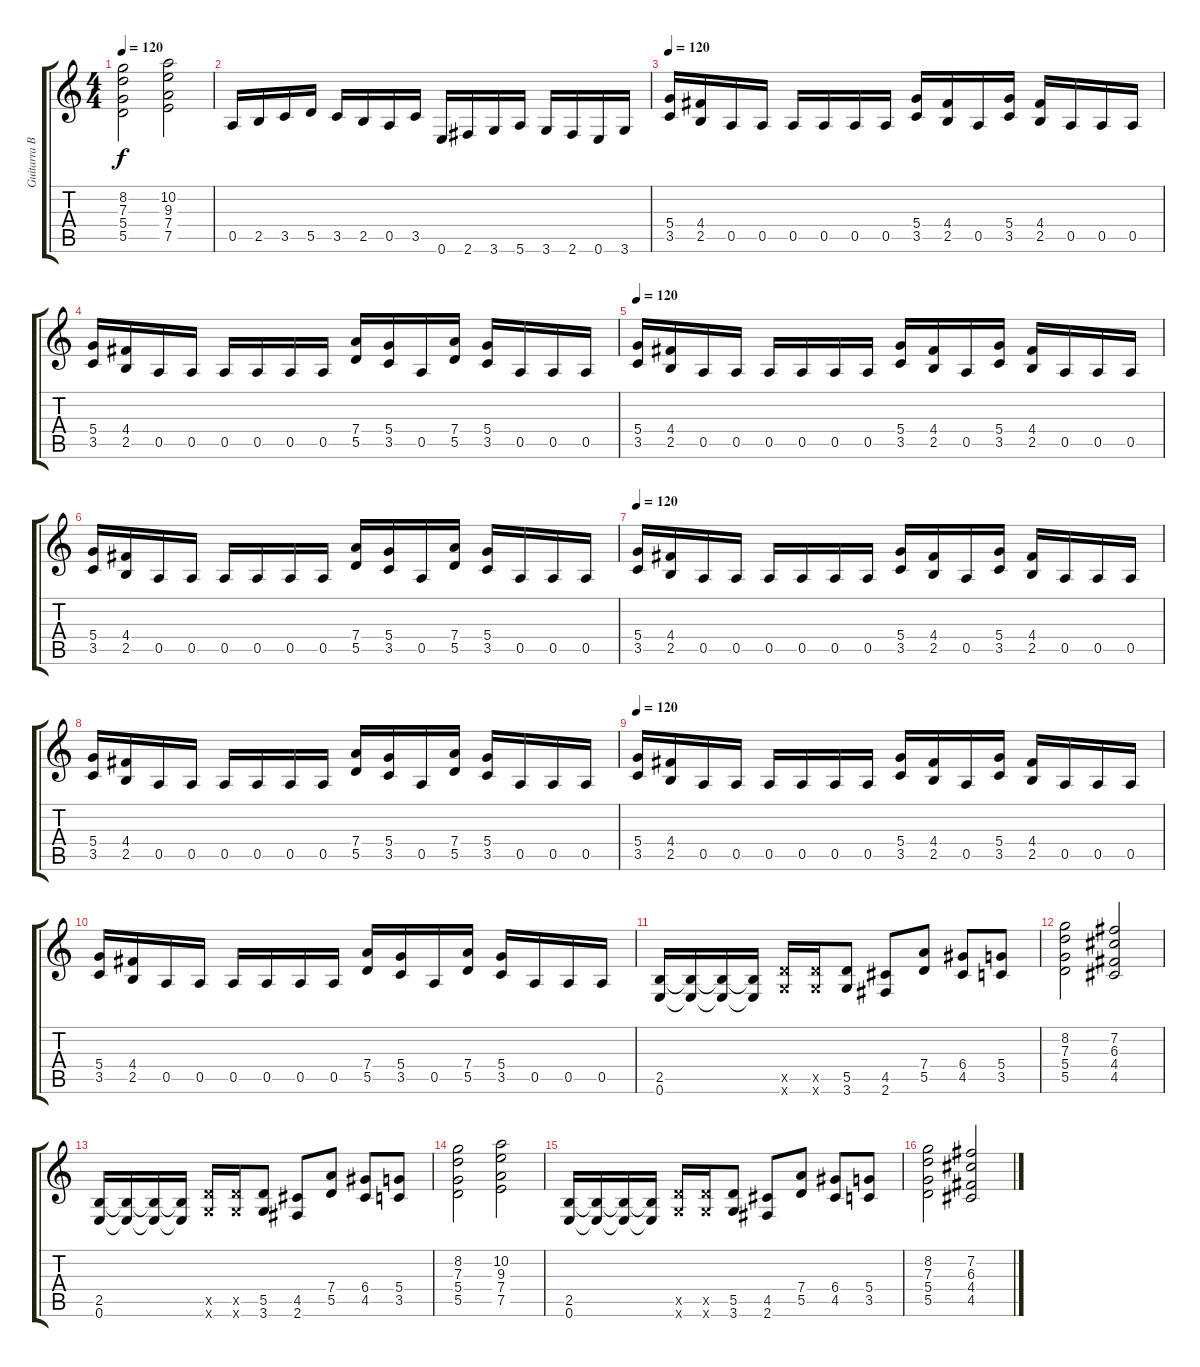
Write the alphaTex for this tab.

\track ("Guitarra Base" "Guitarra B") {instrument distortionguitar}
\staff {score tabs}
\tuning (E4 B3 G3 D3 A2 E2) {hide}
\ts (4 4)
\tempo 120
\clef g2
\ks c
(8.2 7.3 5.4 5.5).2{dy f} (10.2 9.3 7.4 7.5).2 |
0.5.16 2.5.16 3.5.16 5.5.16 3.5.16 2.5.16 0.5.16 3.5.16 0.6.16 2.6.16 3.6.16 5.6.16 3.6.16 2.6.16 0.6.16 3.6.16 |
\tempo 120
(5.4 3.5).16 (4.4 2.5).16 0.5.16 0.5.16 0.5.16 0.5.16 0.5.16 0.5.16 (5.4 3.5).16 (4.4 2.5).16 0.5.16 (5.4 3.5).16 (4.4 2.5).16 0.5.16 0.5.16 0.5.16 |
(5.4 3.5).16 (4.4 2.5).16 0.5.16 0.5.16 0.5.16 0.5.16 0.5.16 0.5.16 (7.4 5.5).16 (5.4 3.5).16 0.5.16 (7.4 5.5).16 (5.4 3.5).16 0.5.16 0.5.16 0.5.16 |
\tempo 120
(5.4 3.5).16 (4.4 2.5).16 0.5.16 0.5.16 0.5.16 0.5.16 0.5.16 0.5.16 (5.4 3.5).16 (4.4 2.5).16 0.5.16 (5.4 3.5).16 (4.4 2.5).16 0.5.16 0.5.16 0.5.16 |
(5.4 3.5).16 (4.4 2.5).16 0.5.16 0.5.16 0.5.16 0.5.16 0.5.16 0.5.16 (7.4 5.5).16 (5.4 3.5).16 0.5.16 (7.4 5.5).16 (5.4 3.5).16 0.5.16 0.5.16 0.5.16 |
\tempo 120
(5.4 3.5).16 (4.4 2.5).16 0.5.16 0.5.16 0.5.16 0.5.16 0.5.16 0.5.16 (5.4 3.5).16 (4.4 2.5).16 0.5.16 (5.4 3.5).16 (4.4 2.5).16 0.5.16 0.5.16 0.5.16 |
(5.4 3.5).16 (4.4 2.5).16 0.5.16 0.5.16 0.5.16 0.5.16 0.5.16 0.5.16 (7.4 5.5).16 (5.4 3.5).16 0.5.16 (7.4 5.5).16 (5.4 3.5).16 0.5.16 0.5.16 0.5.16 |
\tempo 120
(5.4 3.5).16 (4.4 2.5).16 0.5.16 0.5.16 0.5.16 0.5.16 0.5.16 0.5.16 (5.4 3.5).16 (4.4 2.5).16 0.5.16 (5.4 3.5).16 (4.4 2.5).16 0.5.16 0.5.16 0.5.16 |
(5.4 3.5).16 (4.4 2.5).16 0.5.16 0.5.16 0.5.16 0.5.16 0.5.16 0.5.16 (7.4 5.5).16 (5.4 3.5).16 0.5.16 (7.4 5.5).16 (5.4 3.5).16 0.5.16 0.5.16 0.5.16 |
(2.5 0.6).16 (2.5{t} 0.6{t}).16 (2.5{t} 0.6{t}).16 (2.5{t} 0.6{t}).16 (5.5{x} 3.6{x}).16 (5.5{x} 3.6{x}).16 (5.5 3.6).8 (4.5 2.6).8 (7.4 5.5).8 (6.4 4.5).8 (5.4 3.5).8 |
(8.2 7.3 5.4 5.5).2 (7.2 6.3 4.4 4.5).2 |
(2.5 0.6).16 (2.5{t} 0.6{t}).16 (2.5{t} 0.6{t}).16 (2.5{t} 0.6{t}).16 (5.5{x} 3.6{x}).16 (5.5{x} 3.6{x}).16 (5.5 3.6).8 (4.5 2.6).8 (7.4 5.5).8 (6.4 4.5).8 (5.4 3.5).8 |
(8.2 7.3 5.4 5.5).2 (10.2 9.3 7.4 7.5).2 |
(2.5 0.6).16 (2.5{t} 0.6{t}).16 (2.5{t} 0.6{t}).16 (2.5{t} 0.6{t}).16 (5.5{x} 3.6{x}).16 (5.5{x} 3.6{x}).16 (5.5 3.6).8 (4.5 2.6).8 (7.4 5.5).8 (6.4 4.5).8 (5.4 3.5).8 |
(8.2 7.3 5.4 5.5).2 (7.2 6.3 4.4 4.5).2
